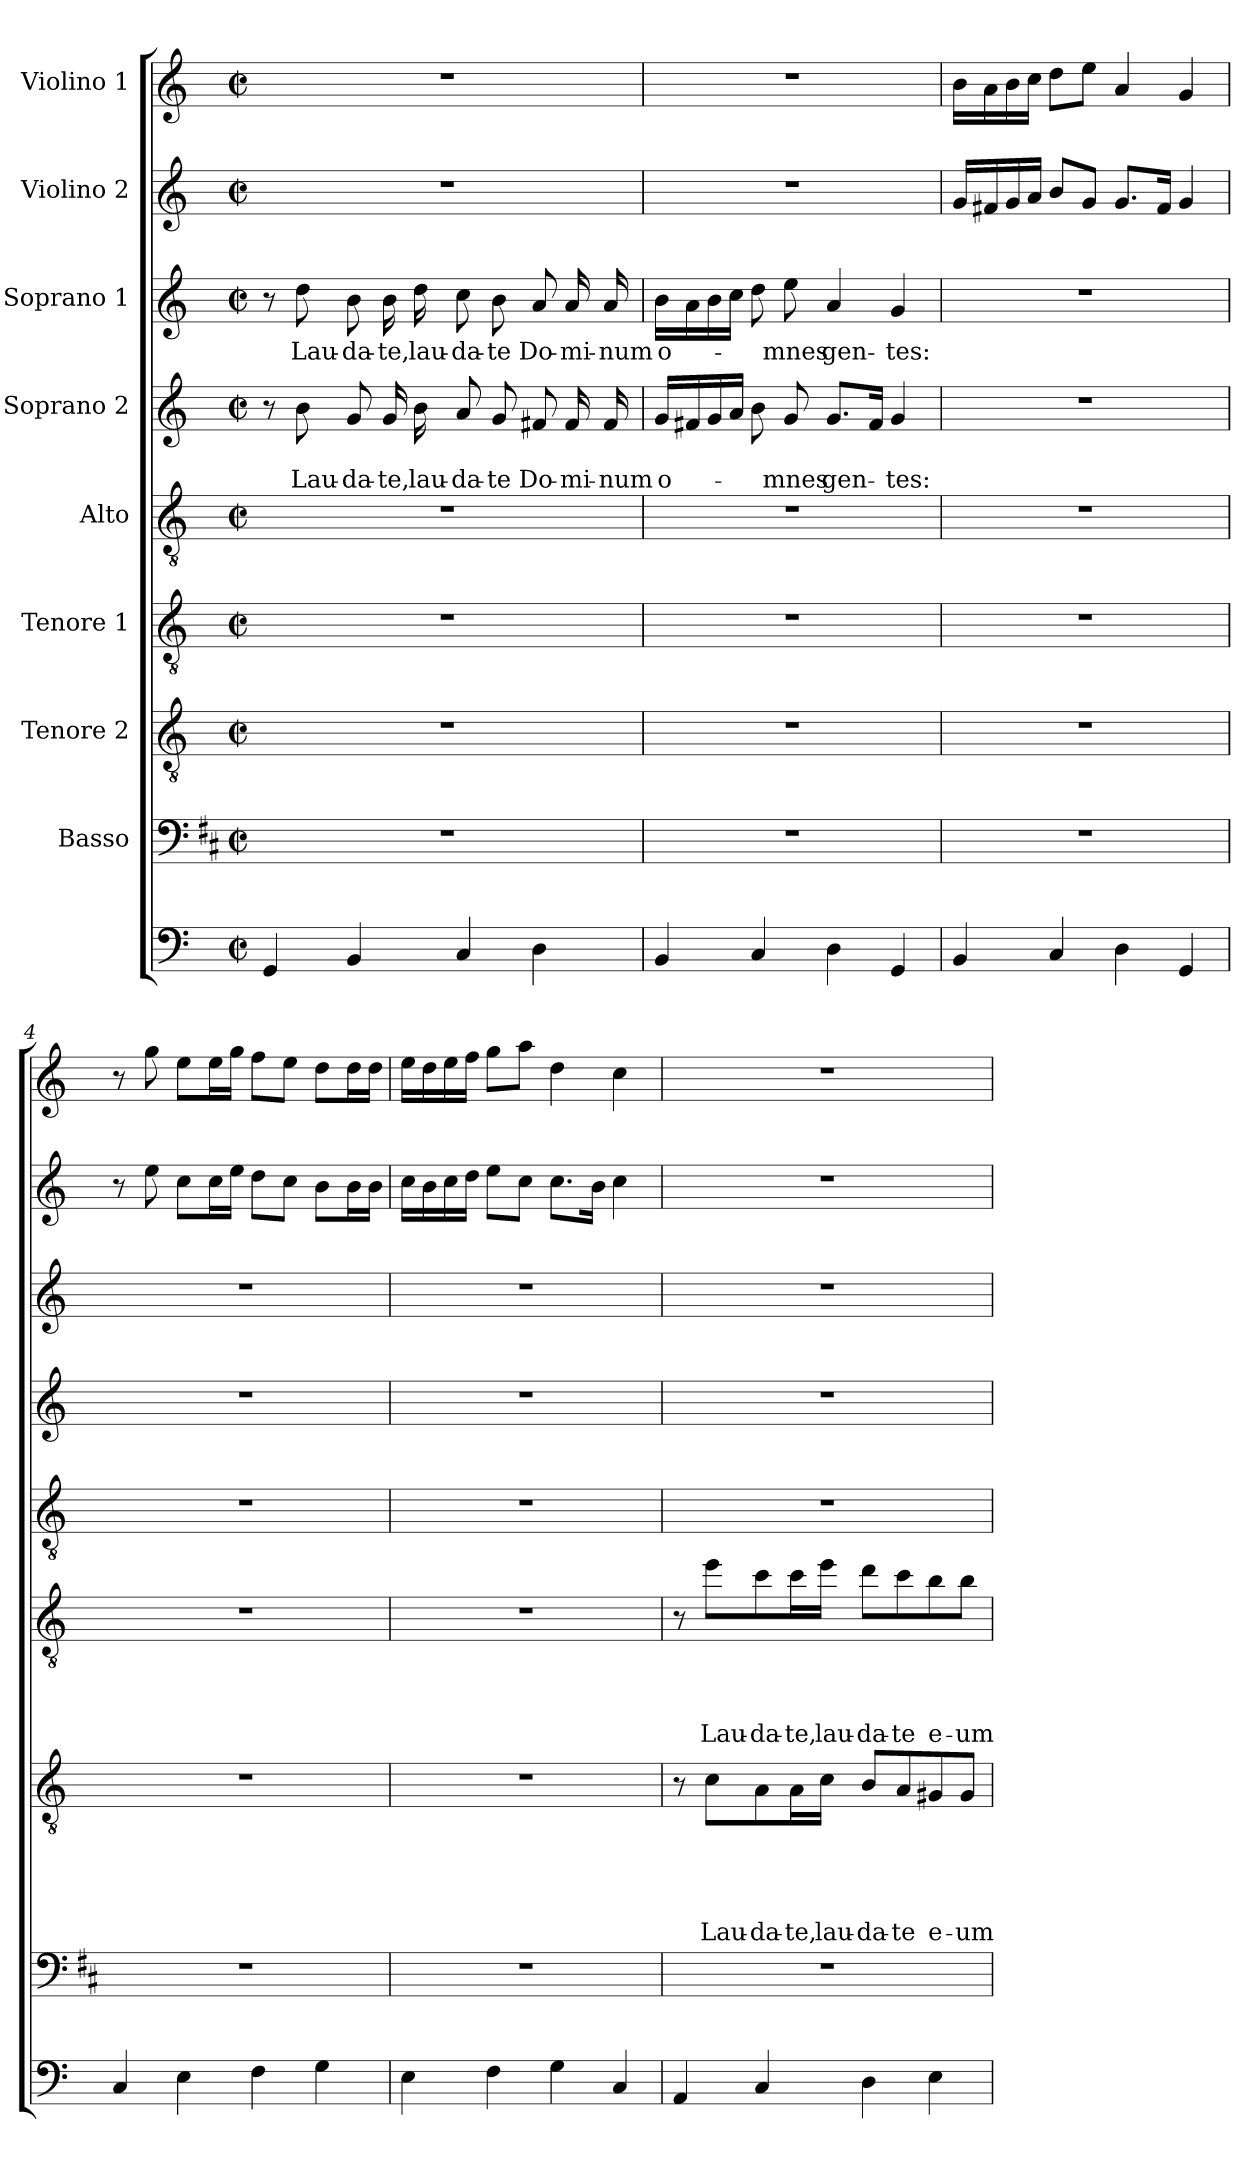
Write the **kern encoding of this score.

**kern	**kern	**kern	**text	**text	**text	**text	**text	**kern	**text	**text	**text	**text	**kern	**kern	**text	**text	**kern	**text	**kern	**kern
*part9	*part8	*part7	*part7	*part7	*part7	*part7	*part7	*part6	*part6	*part6	*part6	*part6	*part5	*part4	*part4	*part4	*part3	*part3	*part2	*part1
*staff9	*staff8	*staff7	*staff7	*staff7	*staff7	*staff7	*staff7	*staff6	*staff6	*staff6	*staff6	*staff6	*staff5	*staff4	*staff4	*staff4	*staff3	*staff3	*staff2	*staff1
*	*I"Basso	*I"Tenore 2	*	*	*	*	*	*I"Tenore 1	*	*	*	*	*I"Alto	*I"Soprano 2	*	*	*I"Soprano 1	*	*I"Violino 2	*I"Violino 1
*clefF4	*clefF4	*clefGv2	*	*	*	*	*	*clefGv2	*	*	*	*	*clefGv2	*clefG2	*	*	*clefG2	*	*clefG2	*clefG2
*	*ITrd1c2	*	*	*	*	*	*	*ITrd8c14	*	*	*	*	*	*	*	*	*	*	*	*
*k[]	*k[]	*k[]	*	*	*	*	*	*k[]	*	*	*	*	*k[]	*k[]	*	*	*k[]	*	*k[]	*k[]
*C:	*C:	*C:	*	*	*	*	*	*C:	*	*	*	*	*C:	*C:	*	*	*C:	*	*C:	*C:
*M2/2	*M2/2	*M2/2	*	*	*	*	*	*M2/2	*	*	*	*	*M2/2	*M2/2	*	*	*M2/2	*	*M2/2	*M2/2
*met(c|)	*met(c|)	*met(c|)	*	*	*	*	*	*met(c|)	*	*	*	*	*met(c|)	*met(c|)	*	*	*met(c|)	*	*met(c|)	*met(c|)
=1	=1	=1	=1	=1	=1	=1	=1	=1	=1	=1	=1	=1	=1	=1	=1	=1	=1	=1	=1	=1
4GG/	1r	1r	.	.	.	.	.	1r	.	.	.	.	1r	8r	.	.	8r	.	1r	1r
!	!	!	!	!	!	!	!	!	!	!	!	!	!	!	!	!LO:LY:b	!	!LO:LY:b	!	!
.	.	.	.	.	.	.	.	.	.	.	.	.	.	8b\	.	Lau-	8dd\	Lau-	.	.
!	!	!	!	!	!	!	!	!	!	!	!	!	!	!	!	!LO:LY:b	!	!LO:LY:b	!	!
4BB/	.	.	.	.	.	.	.	.	.	.	.	.	.	8g/	.	-da-	8b\	-da-	.	.
!	!	!	!	!	!	!	!	!	!	!	!	!	!	!	!	!LO:LY:b	!	!LO:LY:b	!	!
.	.	.	.	.	.	.	.	.	.	.	.	.	.	16g/	.	-te,	16b\	-te,	.	.
!	!	!	!	!	!	!	!	!	!	!	!	!	!	!	!	!LO:LY:b	!	!LO:LY:b	!	!
.	.	.	.	.	.	.	.	.	.	.	.	.	.	16b\	.	lau-	16dd\	lau-	.	.
!	!	!	!	!	!	!	!	!	!	!	!	!	!	!	!	!LO:LY:b	!	!LO:LY:b	!	!
4C/	.	.	.	.	.	.	.	.	.	.	.	.	.	8a/	.	-da-	8cc\	-da-	.	.
!	!	!	!	!	!	!	!	!	!	!	!	!	!	!	!	!LO:LY:b	!	!LO:LY:b	!	!
.	.	.	.	.	.	.	.	.	.	.	.	.	.	8g/	.	-te	8b\	-te	.	.
!	!	!	!	!	!	!	!	!	!	!	!	!	!	!	!	!LO:LY:b	!	!LO:LY:b	!	!
4D\	.	.	.	.	.	.	.	.	.	.	.	.	.	8f#X/	.	Do-	8a/	Do-	.	.
!	!	!	!	!	!	!	!	!	!	!	!	!	!	!	!	!LO:LY:b	!	!LO:LY:b	!	!
.	.	.	.	.	.	.	.	.	.	.	.	.	.	16f#/	.	-mi-	16a/	-mi-	.	.
!	!	!	!	!	!	!	!	!	!	!	!	!	!	!	!	!LO:LY:b	!	!LO:LY:b	!	!
.	.	.	.	.	.	.	.	.	.	.	.	.	.	16f#/	.	-num	16a/	-num	.	.
=2	=2	=2	=2	=2	=2	=2	=2	=2	=2	=2	=2	=2	=2	=2	=2	=2	=2	=2	=2	=2
!	!	!	!	!	!	!	!	!	!	!	!	!	!	!	!	!LO:LY:b	!	!LO:LY:b	!	!
4BB/	1r	1r	.	.	.	.	.	1r	.	.	.	.	1r	16g/LL	.	o-	16b\LL	o-	1r	1r
.	.	.	.	.	.	.	.	.	.	.	.	.	.	16f#X/	.	.	16a\	.	.	.
.	.	.	.	.	.	.	.	.	.	.	.	.	.	16g/	.	.	16b\	.	.	.
.	.	.	.	.	.	.	.	.	.	.	.	.	.	16a/JJ	.	.	16cc\JJ	.	.	.
4C/	.	.	.	.	.	.	.	.	.	.	.	.	.	8b\	.	.	8dd\	.	.	.
!	!	!	!	!	!	!	!	!	!	!	!	!	!	!	!	!LO:LY:b	!	!LO:LY:b	!	!
.	.	.	.	.	.	.	.	.	.	.	.	.	.	8g/	.	-mnes	8ee\	-mnes	.	.
!	!	!	!	!	!	!	!	!	!	!	!	!	!	!	!	!LO:LY:b	!	!LO:LY:b	!	!
4D\	.	.	.	.	.	.	.	.	.	.	.	.	.	8.g/L	.	gen-	4a/	gen-	.	.
.	.	.	.	.	.	.	.	.	.	.	.	.	.	16f#/Jk	.	.	.	.	.	.
!	!	!	!	!	!	!	!	!	!	!	!	!	!	!	!	!LO:LY:b	!	!LO:LY:b	!	!
4GG/	.	.	.	.	.	.	.	.	.	.	.	.	.	4g/	.	-tes:	4g/	-tes:	.	.
=3	=3	=3	=3	=3	=3	=3	=3	=3	=3	=3	=3	=3	=3	=3	=3	=3	=3	=3	=3	=3
4BB/	1r	1r	.	.	.	.	.	1r	.	.	.	.	1r	1r	.	.	1r	.	16g/LL	16b\LL
.	.	.	.	.	.	.	.	.	.	.	.	.	.	.	.	.	.	.	16f#X/	16a\
.	.	.	.	.	.	.	.	.	.	.	.	.	.	.	.	.	.	.	16g/	16b\
.	.	.	.	.	.	.	.	.	.	.	.	.	.	.	.	.	.	.	16a/JJ	16cc\JJ
4C/	.	.	.	.	.	.	.	.	.	.	.	.	.	.	.	.	.	.	8b/L	8dd\L
.	.	.	.	.	.	.	.	.	.	.	.	.	.	.	.	.	.	.	8g/J	8ee\J
4D\	.	.	.	.	.	.	.	.	.	.	.	.	.	.	.	.	.	.	8.g/L	4a/
.	.	.	.	.	.	.	.	.	.	.	.	.	.	.	.	.	.	.	16f#/Jk	.
4GG/	.	.	.	.	.	.	.	.	.	.	.	.	.	.	.	.	.	.	4g/	4g/
!!LO:PB:g=z
=4	=4	=4	=4	=4	=4	=4	=4	=4	=4	=4	=4	=4	=4	=4	=4	=4	=4	=4	=4	=4
4C/	1r	1r	.	.	.	.	.	1r	.	.	.	.	1r	1r	.	.	1r	.	8r	8r
.	.	.	.	.	.	.	.	.	.	.	.	.	.	.	.	.	.	.	8ee\	8gg\
4E\	.	.	.	.	.	.	.	.	.	.	.	.	.	.	.	.	.	.	8cc\L	8ee\L
.	.	.	.	.	.	.	.	.	.	.	.	.	.	.	.	.	.	.	16cc\L	16ee\L
.	.	.	.	.	.	.	.	.	.	.	.	.	.	.	.	.	.	.	16ee\JJ	16gg\JJ
4F\	.	.	.	.	.	.	.	.	.	.	.	.	.	.	.	.	.	.	8dd\L	8ff\L
.	.	.	.	.	.	.	.	.	.	.	.	.	.	.	.	.	.	.	8cc\J	8ee\J
4G\	.	.	.	.	.	.	.	.	.	.	.	.	.	.	.	.	.	.	8b\L	8dd\L
.	.	.	.	.	.	.	.	.	.	.	.	.	.	.	.	.	.	.	16b\L	16dd\L
.	.	.	.	.	.	.	.	.	.	.	.	.	.	.	.	.	.	.	16b\JJ	16dd\JJ
=5	=5	=5	=5	=5	=5	=5	=5	=5	=5	=5	=5	=5	=5	=5	=5	=5	=5	=5	=5	=5
4E\	1r	1r	.	.	.	.	.	1r	.	.	.	.	1r	1r	.	.	1r	.	16cc\LL	16ee\LL
.	.	.	.	.	.	.	.	.	.	.	.	.	.	.	.	.	.	.	16b\	16dd\
.	.	.	.	.	.	.	.	.	.	.	.	.	.	.	.	.	.	.	16cc\	16ee\
.	.	.	.	.	.	.	.	.	.	.	.	.	.	.	.	.	.	.	16dd\JJ	16ff\JJ
4F\	.	.	.	.	.	.	.	.	.	.	.	.	.	.	.	.	.	.	8ee\L	8gg\L
.	.	.	.	.	.	.	.	.	.	.	.	.	.	.	.	.	.	.	8cc\J	8aa\J
4G\	.	.	.	.	.	.	.	.	.	.	.	.	.	.	.	.	.	.	8.cc\L	4dd\
.	.	.	.	.	.	.	.	.	.	.	.	.	.	.	.	.	.	.	16b\Jk	.
4C/	.	.	.	.	.	.	.	.	.	.	.	.	.	.	.	.	.	.	4cc\	4cc\
=6	=6	=6	=6	=6	=6	=6	=6	=6	=6	=6	=6	=6	=6	=6	=6	=6	=6	=6	=6	=6
4AA/	1r	8r	.	.	.	.	.	8r	.	.	.	.	1r	1r	.	.	1r	.	1r	1r
!	!	!	!	!	!	!	!LO:LY:b	!	!	!	!	!LO:LY:b	!	!	!	!	!	!	!	!
.	.	8c\L	.	.	.	.	Lau-	8e\L	.	.	.	Lau-	.	.	.	.	.	.	.	.
!	!	!	!	!	!	!	!LO:LY:b	!	!	!	!	!LO:LY:b	!	!	!	!	!	!	!	!
4C/	.	8A\	.	.	.	.	-da-	8c\	.	.	.	-da-	.	.	.	.	.	.	.	.
!	!	!	!	!	!	!	!LO:LY:b	!	!	!	!	!LO:LY:b	!	!	!	!	!	!	!	!
.	.	16A\L	.	.	.	.	-te,	16c\L	.	.	.	-te,	.	.	.	.	.	.	.	.
!	!	!	!	!	!	!	!LO:LY:b	!	!	!	!	!LO:LY:b	!	!	!	!	!	!	!	!
.	.	16c\JJ	.	.	.	.	lau-	16e\JJ	.	.	.	lau-	.	.	.	.	.	.	.	.
!	!	!	!	!	!	!	!LO:LY:b	!	!	!	!	!LO:LY:b	!	!	!	!	!	!	!	!
4D\	.	8B/L	.	.	.	.	-da-	8d\L	.	.	.	-da-	.	.	.	.	.	.	.	.
!	!	!	!	!	!	!	!LO:LY:b	!	!	!	!	!LO:LY:b	!	!	!	!	!	!	!	!
.	.	8A/	.	.	.	.	-te	8c\	.	.	.	-te	.	.	.	.	.	.	.	.
!	!	!	!	!	!	!	!LO:LY:b	!	!	!	!	!LO:LY:b	!	!	!	!	!	!	!	!
4E\	.	8G#X/	.	.	.	.	e-	8B\	.	.	.	e-	.	.	.	.	.	.	.	.
!	!	!	!	!	!	!	!LO:LY:b	!	!	!	!	!LO:LY:b	!	!	!	!	!	!	!	!
.	.	8G#/J	.	.	.	.	-um	8B\J	.	.	.	-um	.	.	.	.	.	.	.	.
=	=	=	=	=	=	=	=	=	=	=	=	=	=	=	=	=	=	=	=	=
*-	*-	*-	*-	*-	*-	*-	*-	*-	*-	*-	*-	*-	*-	*-	*-	*-	*-	*-	*-	*-
